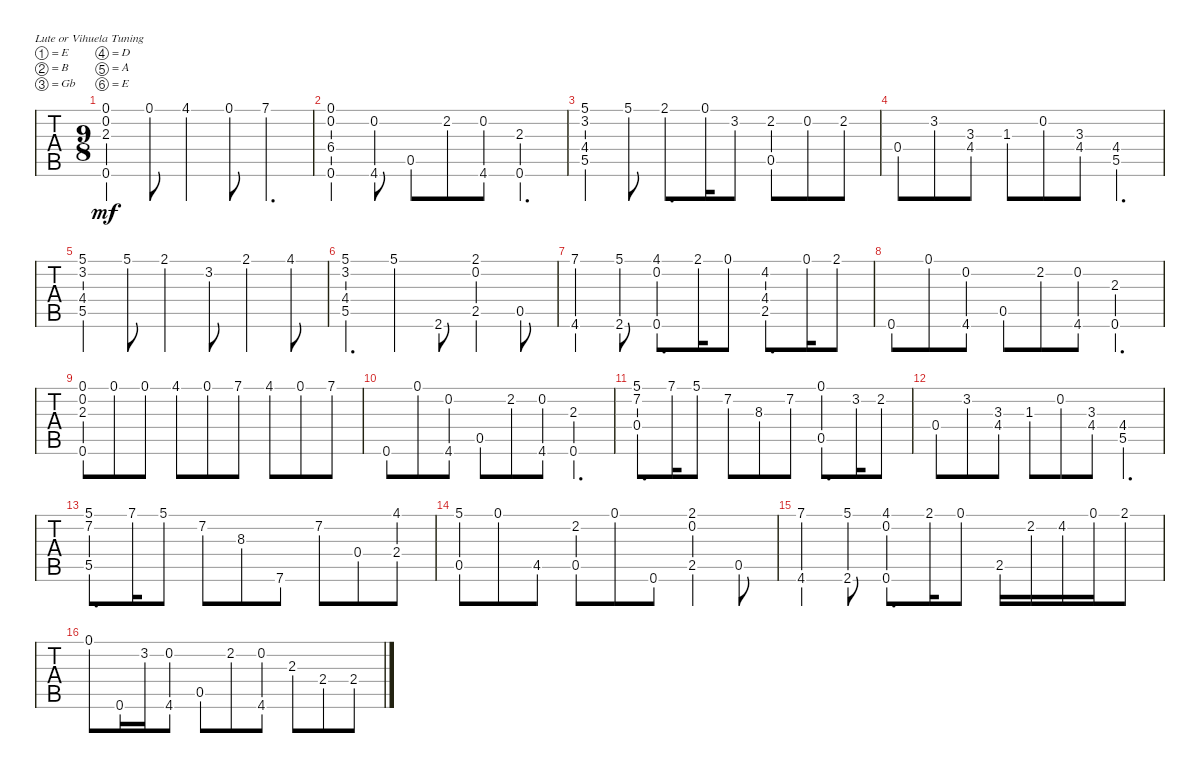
\bracketExtendMode groupsimilarinstruments
\singleTrackTrackNamePolicy hidden
\multiTrackTrackNamePolicy hidden
\firstSystemTrackNameOrientation horizontal
\otherSystemsTrackNameOrientation horizontal
\track ("Gtr. 1" "Gtr. 1") {instrument acousticguitarnylon}
\staff {tabs}
\tuning (E4 B3 Gb3 D3 A2 E2)
\ts (9 8)
\tempo (88 hide)
\clef g2
\ks c
(0.1 0.2 2.3 0.6).4{dy mf} 0.1.8 4.1.4 0.1.8 7.1.4{d} |
(0.1 0.2 6.4 0.6).4 (0.2 4.6).8 0.5.8 2.2.8 (0.2 4.6).8 (2.3 0.6).4{d} |
(5.1 3.2 4.4 5.5).4 5.1.8 2.1.8{d} 0.1.16 3.2.8 (2.2 0.5).8 0.2.8 2.2.8 |
0.4.8 3.2.8 (3.3 4.4).8 1.3.8 0.2.8 (3.3 4.4).8 (4.4 5.5).4{d} |
(5.1 3.2 4.4 5.5).4 5.1.8 2.1.4 3.2.8 2.1.4 4.1.8 |
(5.1 3.2 4.4 5.5).4{d} 5.1.4 2.6.8 (2.1 0.2 2.5).4 0.5.8 |
(7.1 4.6).4 (5.1 2.6).8 (4.1 0.2 0.6).8{d} 2.1.16 0.1.8 (4.2 4.4 2.5).8{d} 0.1.16 2.1.8 |
0.6.8 0.1.8 (0.2 4.6).8 0.5.8 2.2.8 (0.2 4.6).8 (2.3 0.6).4{d} |
(0.1 0.2 2.3 0.6).8 0.1.8 0.1.8 4.1.8 0.1.8 7.1.8 4.1.8 0.1.8 7.1.8 |
0.6.8 0.1.8 (0.2 4.6).8 0.5.8 2.2.8 (0.2 4.6).8 (2.3 0.6).4{d} |
(5.1 7.2 0.4).8{d} 7.1.16 5.1.8 7.2.8 8.3.8 7.2.8 (0.1 0.5).8{d} 3.2.16 2.2.8 |
0.4.8 3.2.8 (3.3 4.4).8 1.3.8 0.2.8 (3.3 4.4).8 (4.4 5.5).4{d} |
(5.1 7.2 5.5).8{d} 7.1.16 5.1.8 7.2.8 8.3.8 7.6.8 7.2.8 0.4.8 (4.1 2.4).8 |
(5.1 0.5).8 0.1.8 4.5.8 (2.2 0.5).8 0.1.8 0.6.8 (2.1 0.2 2.5).4 0.5.8 |
(7.1 4.6).4 (5.1 2.6).8 (4.1 0.2 0.6).8{d} 2.1.16 0.1.8 2.5.16 2.2.16 4.2.16 0.1.16 2.1.8 |
0.1.8 0.6.16 3.2.16 (0.2 4.6).8 0.5.8 2.2.8 (0.2 4.6).8 2.3.8 2.4.8 2.4.8
